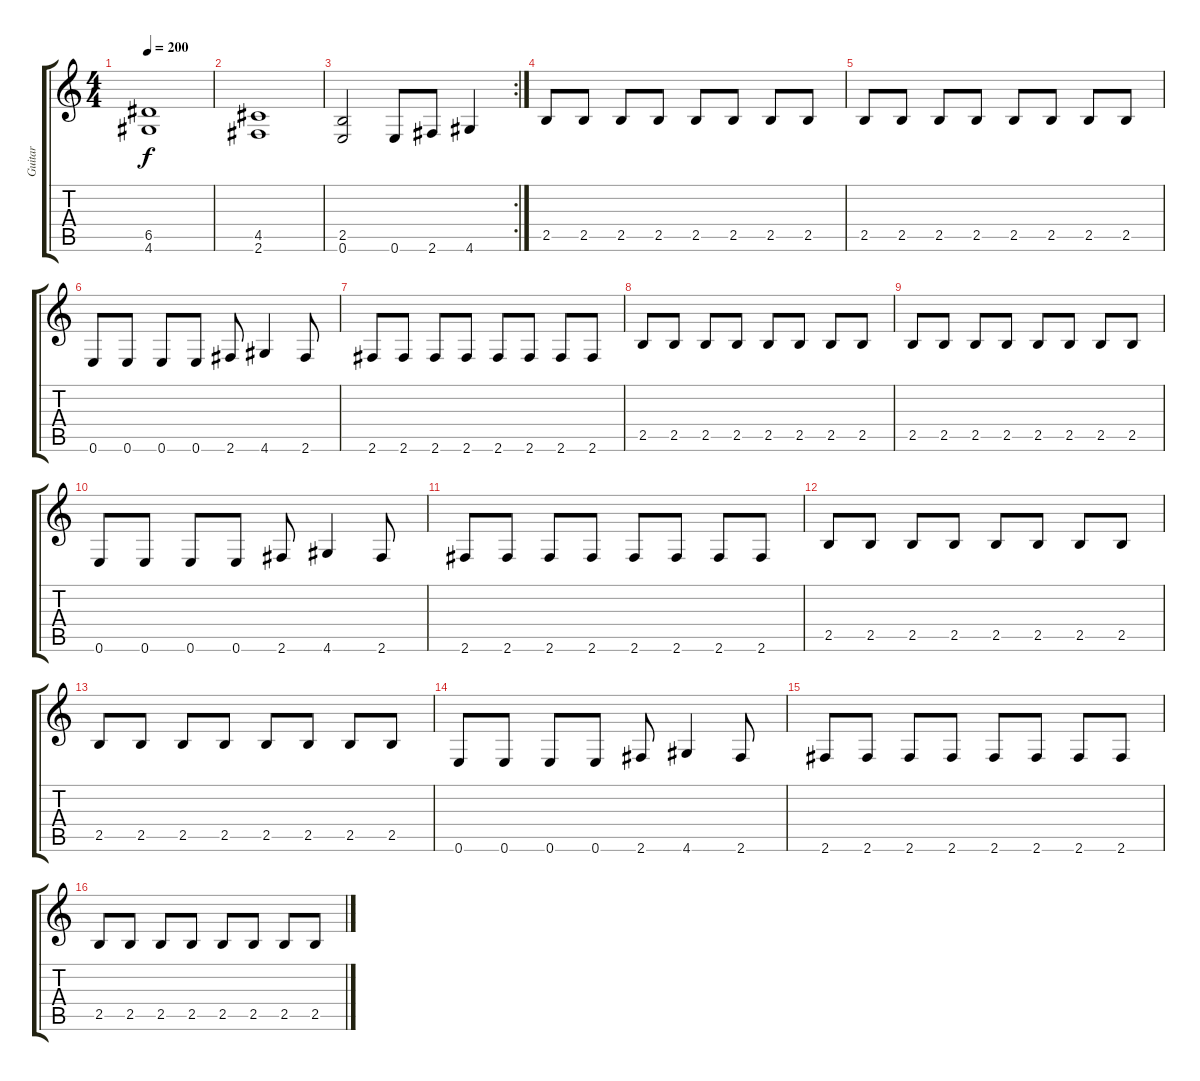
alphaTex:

\track ("Guitar" "Guitar") {instrument distortionguitar}
\staff {score tabs}
\tuning (E4 B3 G3 D3 A2 E2) {hide}
\ts (4 4)
\tempo 200
\clef g2
\ks c
(6.5 4.6).1{dy f} |
(4.5 2.6).1 |
\rc 2
(2.5 0.6).2 0.6.8 2.6.8 4.6.4 |
2.5.8 2.5.8 2.5.8 2.5.8 2.5.8 2.5.8 2.5.8 2.5.8 |
2.5.8 2.5.8 2.5.8 2.5.8 2.5.8 2.5.8 2.5.8 2.5.8 |
0.6.8 0.6.8 0.6.8 0.6.8 2.6.8 4.6.4 2.6.8 |
2.6.8 2.6.8 2.6.8 2.6.8 2.6.8 2.6.8 2.6.8 2.6.8 |
2.5.8 2.5.8 2.5.8 2.5.8 2.5.8 2.5.8 2.5.8 2.5.8 |
2.5.8 2.5.8 2.5.8 2.5.8 2.5.8 2.5.8 2.5.8 2.5.8 |
0.6.8 0.6.8 0.6.8 0.6.8 2.6.8 4.6.4 2.6.8 |
2.6.8 2.6.8 2.6.8 2.6.8 2.6.8 2.6.8 2.6.8 2.6.8 |
2.5.8 2.5.8 2.5.8 2.5.8 2.5.8 2.5.8 2.5.8 2.5.8 |
2.5.8 2.5.8 2.5.8 2.5.8 2.5.8 2.5.8 2.5.8 2.5.8 |
0.6.8 0.6.8 0.6.8 0.6.8 2.6.8 4.6.4 2.6.8 |
2.6.8 2.6.8 2.6.8 2.6.8 2.6.8 2.6.8 2.6.8 2.6.8 |
2.5.8 2.5.8 2.5.8 2.5.8 2.5.8 2.5.8 2.5.8 2.5.8
